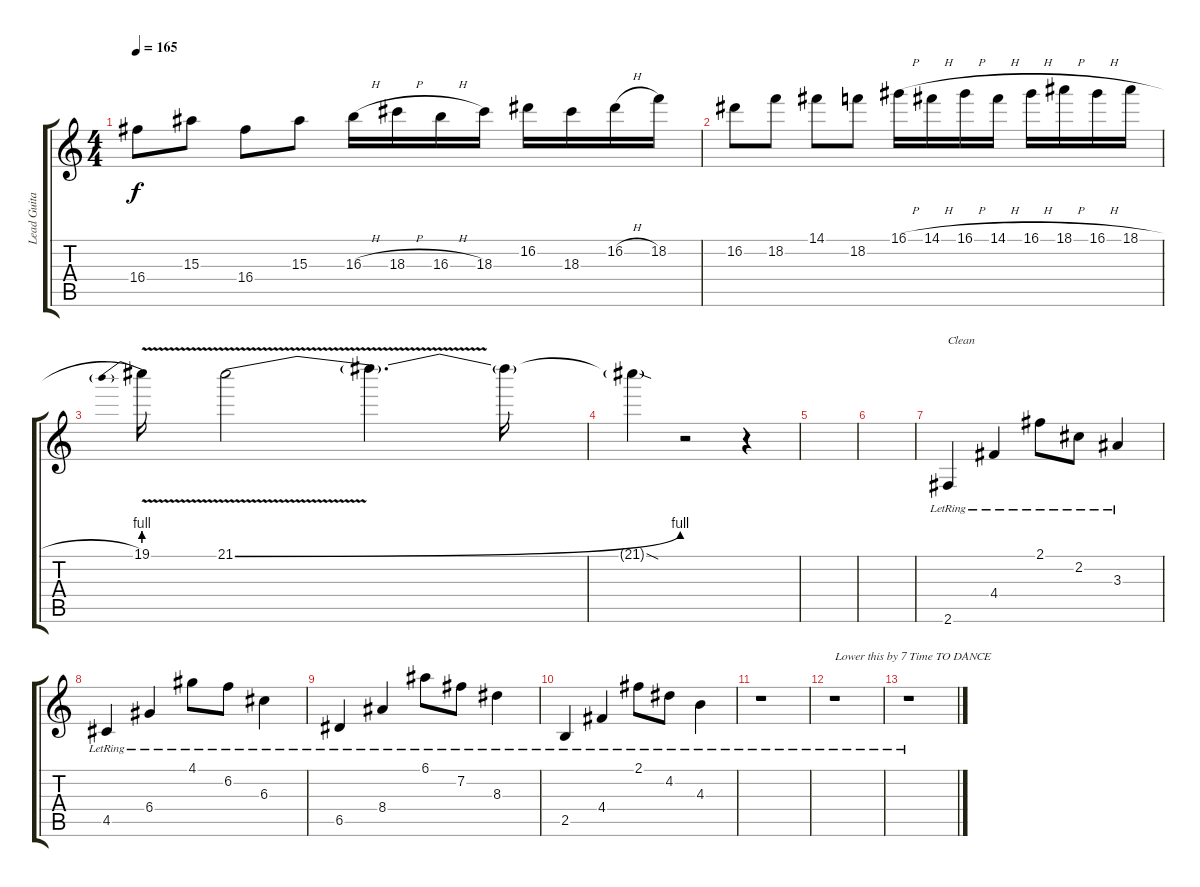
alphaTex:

\track ("Lead Guitar" "Lead Guita") {instrument distortionguitar}
\staff {score tabs}
\tuning (E4 B3 G3 D3 A2 E2) {hide}
\ts (4 4)
\tempo 165
\clef g2
\ks c
16.4.8{dy f} 15.3.8 16.4.8 15.3.8 16.3{h}.16 18.3{h}.16 16.3{h}.16 18.3.16 16.2.16 18.3.16 16.2{h}.16 18.2.16 |
16.2.8 18.2.8 14.1.8 18.2.8 16.1{h}.16 14.1{h}.16 16.1{h}.16 14.1{h}.16 16.1{h}.16 18.1{h}.16 16.1{h}.16 18.1{h}.16 |
19.1{be (prebend 0 4 60 4) v}.16 21.1{be (bend 0 0 60 4) v}.2 21.1{t}.4{d} 21.1{t}.16 |
21.1{sod t}.4 r.2 r.4 |
|
|
2.6{lr}.4{txt "Clean" volume 16 instrument electricguitarclean} 4.4{lr}.4 2.1{lr}.8 2.2{lr}.8 3.3{lr}.4 |
4.5{lr}.4 6.4{lr}.4 4.1{lr}.8 6.2{lr}.8 6.3{lr}.4 |
6.5{lr}.4 8.4{lr}.4 6.1{lr}.8 7.2{lr}.8 8.3{lr}.4 |
2.5{lr}.4 4.4{lr}.4 2.1{lr}.8 4.2{lr}.8 4.3{lr}.4 |
r.1 |
r.1{txt "Lower this by 7" volume 16 instrument distortionguitar} |
r.1{txt "Time TO DANCE"}
